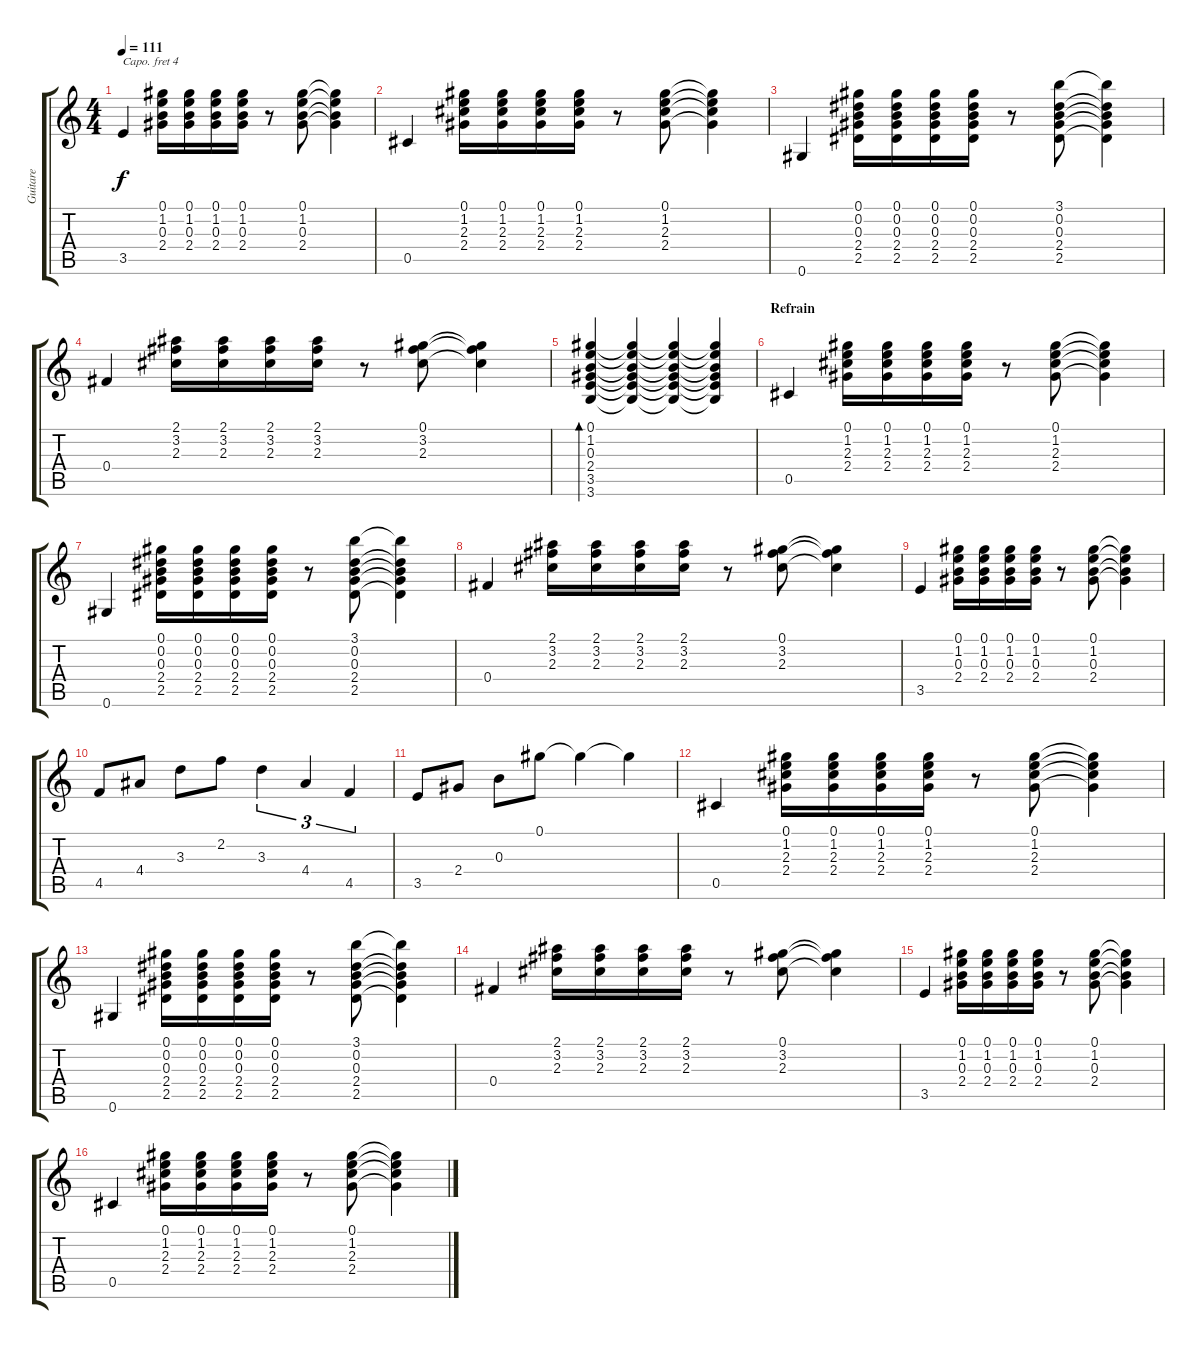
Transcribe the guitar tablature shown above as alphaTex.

\track ("Guitare" "Guitare") {instrument electricguitarclean}
\staff {score tabs}
\capo 4
\tuning (E4 B3 G3 D3 A2 E2) {hide}
\ts (4 4)
\tempo 111
\clef g2
\ks c
3.5.4{dy f} (0.1 1.2 0.3 2.4).16 (0.1 1.2 0.3 2.4).16 (0.1 1.2 0.3 2.4).16 (0.1 1.2 0.3 2.4).16 r.8 (0.1 1.2 0.3 2.4).8 (0.1{t} 1.2{t} 0.3{t} 2.4{t}).4 |
0.5.4 (0.1 1.2 2.3 2.4).16 (0.1 1.2 2.3 2.4).16 (0.1 1.2 2.3 2.4).16 (0.1 1.2 2.3 2.4).16 r.8 (0.1 1.2 2.3 2.4).8 (0.1{t} 1.2{t} 2.3{t} 2.4{t}).4 |
0.6.4 (0.1 0.2 0.3 2.4 2.5).16 (0.1 0.2 0.3 2.4 2.5).16 (0.1 0.2 0.3 2.4 2.5).16 (0.1 0.2 0.3 2.4 2.5).16 r.8 (3.1 0.2 0.3 2.4 2.5).8 (3.1{t} 0.2{t} 0.3{t} 2.4{t} 2.5{t}).4 |
0.4.4 (2.1 3.2 2.3).16 (2.1 3.2 2.3).16 (2.1 3.2 2.3).16 (2.1 3.2 2.3).16 r.8 (0.1 3.2 2.3).8 (0.1{t} 3.2{t} 2.3{t}).4 |
(0.1 1.2 0.3 2.4 3.5 3.6).4{bd 240} (0.1{t} 1.2{t} 0.3{t} 2.4{t} 3.5{t} 3.6{t}).4 (0.1{t} 1.2{t} 0.3{t} 2.4{t} 3.5{t} 3.6{t}).4 (0.1{t} 1.2{t} 0.3{t} 2.4{t} 3.5{t} 3.6{t}).4 |
\section ("" "Refrain")
0.5.4 (0.1 1.2 2.3 2.4).16 (0.1 1.2 2.3 2.4).16 (0.1 1.2 2.3 2.4).16 (0.1 1.2 2.3 2.4).16 r.8 (0.1 1.2 2.3 2.4).8 (0.1{t} 1.2{t} 2.3{t} 2.4{t}).4 |
0.6.4 (0.1 0.2 0.3 2.4 2.5).16 (0.1 0.2 0.3 2.4 2.5).16 (0.1 0.2 0.3 2.4 2.5).16 (0.1 0.2 0.3 2.4 2.5).16 r.8 (3.1 0.2 0.3 2.4 2.5).8 (3.1{t} 0.2{t} 0.3{t} 2.4{t} 2.5{t}).4 |
0.4.4 (2.1 3.2 2.3).16 (2.1 3.2 2.3).16 (2.1 3.2 2.3).16 (2.1 3.2 2.3).16 r.8 (0.1 3.2 2.3).8 (0.1{t} 3.2{t} 2.3{t}).4 |
3.5.4 (0.1 1.2 0.3 2.4).16 (0.1 1.2 0.3 2.4).16 (0.1 1.2 0.3 2.4).16 (0.1 1.2 0.3 2.4).16 r.8 (0.1 1.2 0.3 2.4).8 (0.1{t} 1.2{t} 0.3{t} 2.4{t}).4 |
4.5.8 4.4.8 3.3.8 2.2.8 3.3.4{tu (3 2)} 4.4.4{tu (3 2)} 4.5.4{tu (3 2)} |
3.5.8 2.4.8 0.3.8 0.1.8 0.1{t}.4 0.1{t}.4 |
0.5.4 (0.1 1.2 2.3 2.4).16 (0.1 1.2 2.3 2.4).16 (0.1 1.2 2.3 2.4).16 (0.1 1.2 2.3 2.4).16 r.8 (0.1 1.2 2.3 2.4).8 (0.1{t} 1.2{t} 2.3{t} 2.4{t}).4 |
0.6.4 (0.1 0.2 0.3 2.4 2.5).16 (0.1 0.2 0.3 2.4 2.5).16 (0.1 0.2 0.3 2.4 2.5).16 (0.1 0.2 0.3 2.4 2.5).16 r.8 (3.1 0.2 0.3 2.4 2.5).8 (3.1{t} 0.2{t} 0.3{t} 2.4{t} 2.5{t}).4 |
0.4.4 (2.1 3.2 2.3).16 (2.1 3.2 2.3).16 (2.1 3.2 2.3).16 (2.1 3.2 2.3).16 r.8 (0.1 3.2 2.3).8 (0.1{t} 3.2{t} 2.3{t}).4 |
3.5.4 (0.1 1.2 0.3 2.4).16 (0.1 1.2 0.3 2.4).16 (0.1 1.2 0.3 2.4).16 (0.1 1.2 0.3 2.4).16 r.8 (0.1 1.2 0.3 2.4).8 (0.1{t} 1.2{t} 0.3{t} 2.4{t}).4 |
0.5.4 (0.1 1.2 2.3 2.4).16 (0.1 1.2 2.3 2.4).16 (0.1 1.2 2.3 2.4).16 (0.1 1.2 2.3 2.4).16 r.8 (0.1 1.2 2.3 2.4).8 (0.1{t} 1.2{t} 2.3{t} 2.4{t}).4
